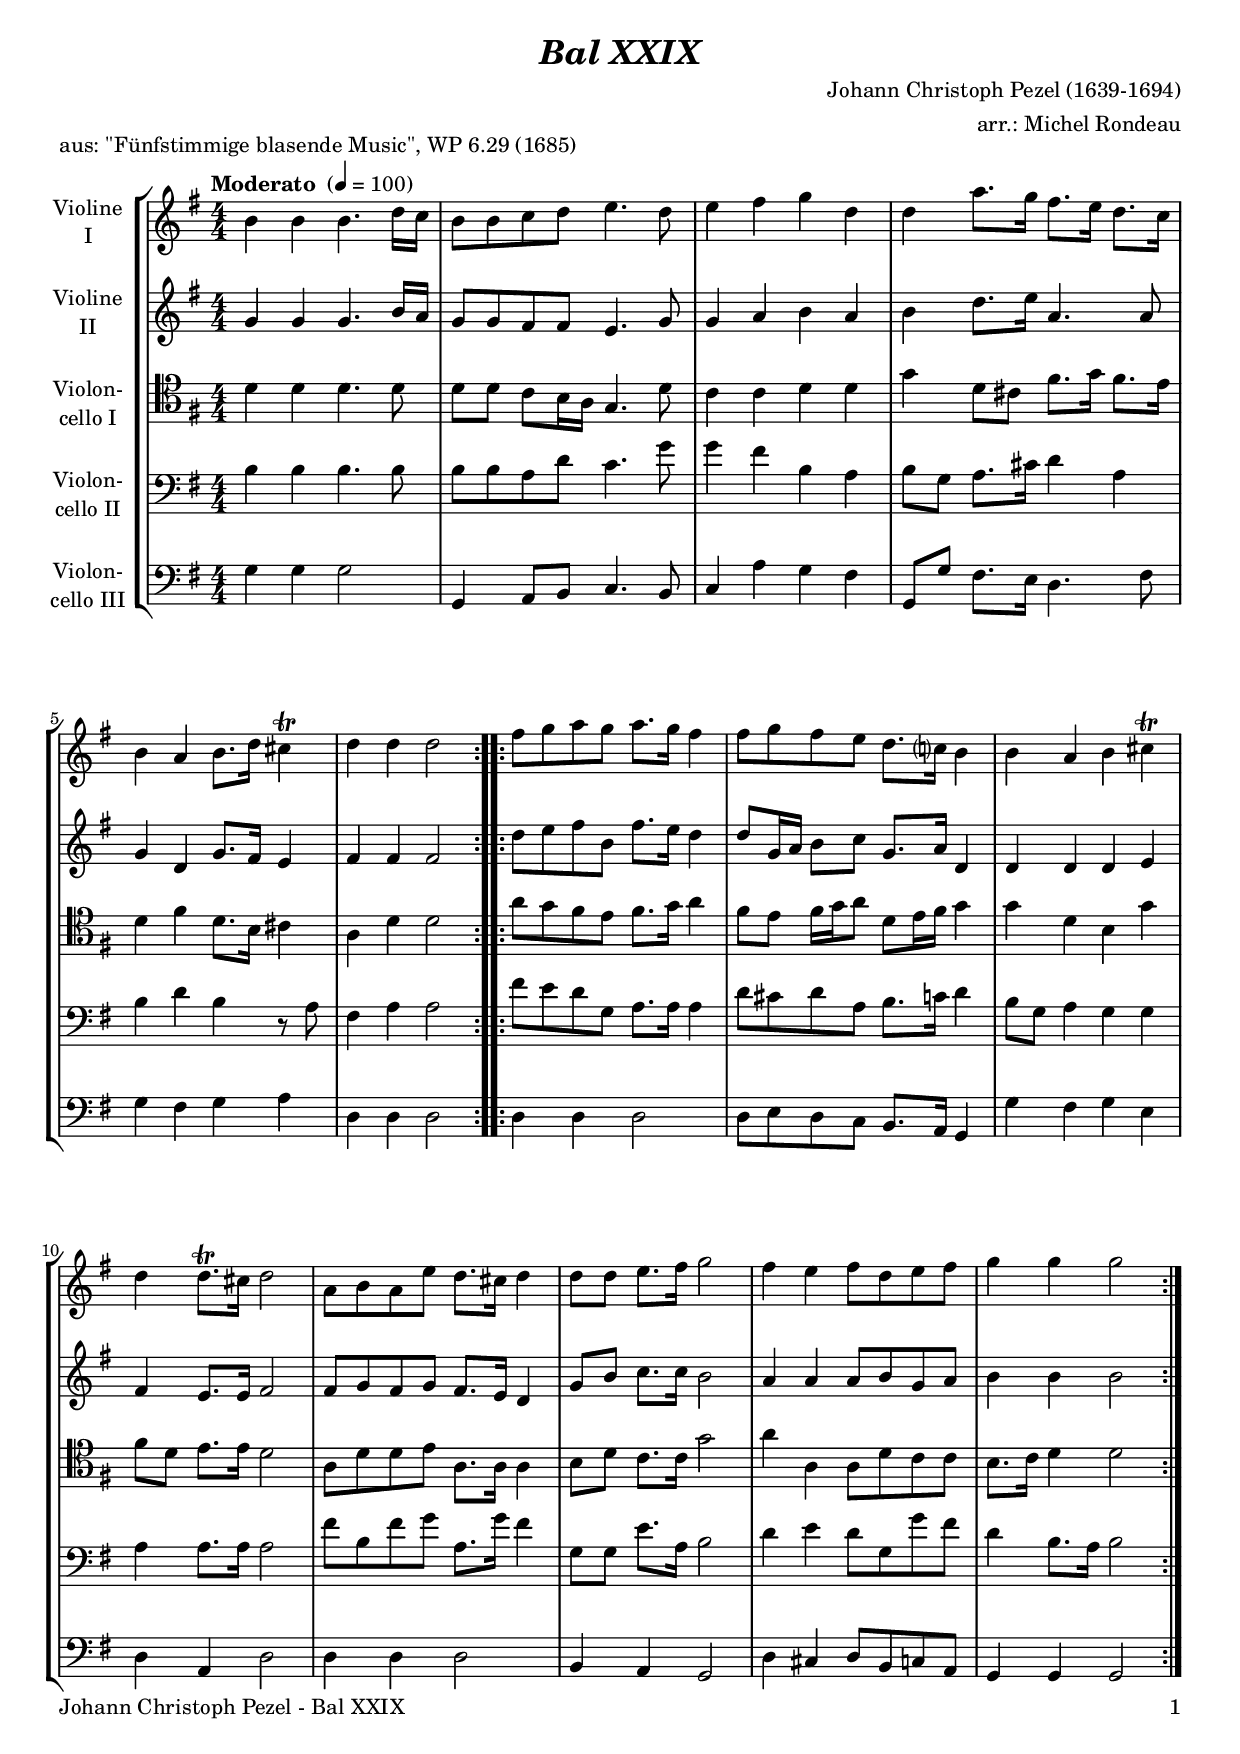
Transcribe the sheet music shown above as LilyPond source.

\version "2.24.1"
\include "deutsch.ly"

#(set-global-staff-size 18.5)

\header {
  title     = \markup \bold \italic "Bal XXIX"
  composer  = "Johann Christoph Pezel (1639-1694)"
  arranger  = "arr.: Michel Rondeau"
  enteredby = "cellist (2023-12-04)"
  piece     = "aus: \"Fünfstimmige blasende Music\", WP 6.29 (1685)"
}

voiceconsts = {
  \key g \major
  \time 4/4
  \clef "bass"
  \numericTimeSignature
  \compressEmptyMeasures
  % Set default beaming for all staves
%  \set Timing.beamExceptions = #'()
%  \set Timing.baseMoment     = #(ly:make-moment 1 4)
%  \set Timing.beatStructure  = #'(1 1 1)
  \tempo "Moderato " 4=100
}

mist = "string ensemble 1"
mivl = "violin"
miba = "cello"
mipz = "pizzicato strings"

rit = \mark \markup \box \italic "rit."

va = \relative c'' {
  \voiceconsts
  \clef "treble"

  \repeat volta 2 {
    h4 h h4. d16 c
    h8 h c d e4. d8
    e4 fis g d
    d a'8. g16 fis8. e16 d8. c16
    h4 a h8. d16 cis4\trill
    d d d2
  }

  \repeat volta 2 {
    fis8 g a g a8. g16 fis4

    fis8 g fis e d8. c?16 h4
    h a h cis\trill
    d d8.\trill cis16 d2
    a8 h a e' d8. cis16 d4
    d8 d e8. fis16 g2
    fis4 e fis8 d e fis
    g4 g g2
  }
}

vb = \relative c'' {
  \voiceconsts
  \clef "treble"

  \repeat volta 2 {
    g4 g g4. h16 a
    g8 g fis fis e4. g8
    g4 a h a
    h d8. e16 a,4. a8
    g4 d g8. fis16 e4
    fis fis fis2
  }

  \repeat volta 2 {
    d'8 e fis h, fis'8. e16 d4

    d8 g,16 a h8 c g8. a16 d,4
    d d d e
    fis e8. e16 fis2
    fis8 g fis g fis8. e16 d4
    g8 h c8. c16 h2
    a4 a a8 h g a
    h4 h h2
  }
}

vc = \relative c' {
  \voiceconsts
  \clef "tenor"

  \repeat volta 2 {
    d4 d d4. d8
    d d c h16 a g4. d'8
    c4 c d d
    g d8 cis fis8. g16 fis8. e16
    d4 fis d8. h16 cis4
    a d d2
  }

  \repeat volta 2 {
    a'8 g fis e fis8. g16 a4

    fis8 e fis16 g a8 d, e16 fis g4
    g d h g'
    fis8 d e8. e16 d2
    a8 d d e a,8. a16 a4
    h8 d c8. c16 g'2
    a4 a, a8 d c c
    h8. c16 d4 d2
  }
}

vd = \relative c' {
  \voiceconsts
  \clef "bass"

  \repeat volta 2 {
    h4 h h4. h8
    h h a d c4. g'8
    g4 fis h, a
    h8 g a8. cis16 d4 a
    h d h r8 a
    fis4 a a2
  }

  \repeat volta 2 {
    fis'8 e d g, a8. a16 a4

    d8 cis d a h8. c16 d4
    h8 g a4 g g
    a a8. a16 a2
    fis'8 h, fis' g a,8. g'16 fis4
    g,8 g e'8. a,16 h2
    d4 e d8 g, g' fis
    d4 h8. a16 h2
  }
}

ve = \relative c' {
  \voiceconsts
  \clef "bass"

  \repeat volta 2 {
    g4 g g2
    g,4 a8 h c4. h8
    c4 a' g fis
    g,8 g' fis8. e16 d4. fis8
    g4 fis g a
    d, d d2
  }

  \repeat volta 2 {
    d4 d d2

    d8 e d c h8. a16 g4
    g' fis g e
    d a d2
    d4 d d2
    h4 a g2
    d'4 cis d8 h c a
    g4 g g2
  }
}


music = \new StaffGroup <<
      \new Staff {
	\set Staff.midiInstrument = \mivl
	\set Staff.instrumentName = \markup \center-column { "Violine" "I" }
	\transpose g g { \va }
      }

      \new Staff {
	\set Staff.midiInstrument = \mivl
	\set Staff.instrumentName = \markup \center-column { "Violine" "II" }
	\transpose g g { \vb }
      }

      \new Staff {
	\set Staff.midiInstrument = \miba
	\set Staff.instrumentName = \markup \center-column { "Violon-" "cello I" }
	\transpose g g { \vc }
      }

      \new Staff {
	\set Staff.midiInstrument = \miba
	\set Staff.instrumentName = \markup \center-column { "Violon-" "cello II" }
	\transpose g g { \vd }
      }

      \new Staff {
	\set Staff.midiInstrument = \miba
	\set Staff.instrumentName = \markup \center-column { "Violon-" "cello III" }
	\transpose g g { \ve }
      }
>>

\book {
   \paper {
    print-page-number = ##t
    print-first-page-number = ##t
    ragged-last-bottom = ##f
    oddHeaderMarkup = \markup \null
    evenHeaderMarkup = \markup \null
    oddFooterMarkup = \markup {
      \fill-line {
        \if \should-print-page-number
        "Johann Christoph Pezel - Bal XXIX" \fromproperty #'page:page-number-string
      }
    }
    evenFooterMarkup = \oddFooterMarkup
  } \score {
    \music
    \layout {}
  }

  \score {
    \unfoldRepeats \music

    \midi {
      \context {
        \Score
      }
    }
  }
}